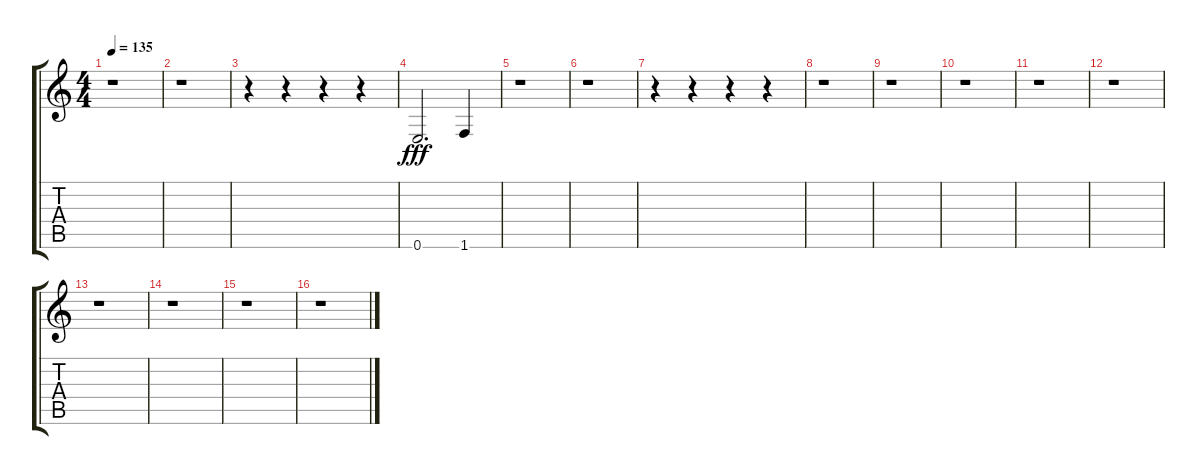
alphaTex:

\track "" {instrument electricbassfinger}
\staff {score tabs}
\tuning (E4 B3 G3 D3 A2 E2) {hide}
\ts (4 4)
\tempo 135
\clef g2
\ks c
r.1{dy fff} |
r.1 |
r.4 r.4 r.4 r.4 |
0.6.2{d} 1.6.4 |
r.1 |
r.1 |
r.4 r.4 r.4 r.4 |
r.1 |
r.1 |
r.1 |
r.1 |
r.1 |
r.1 |
r.1 |
r.1 |
r.1
